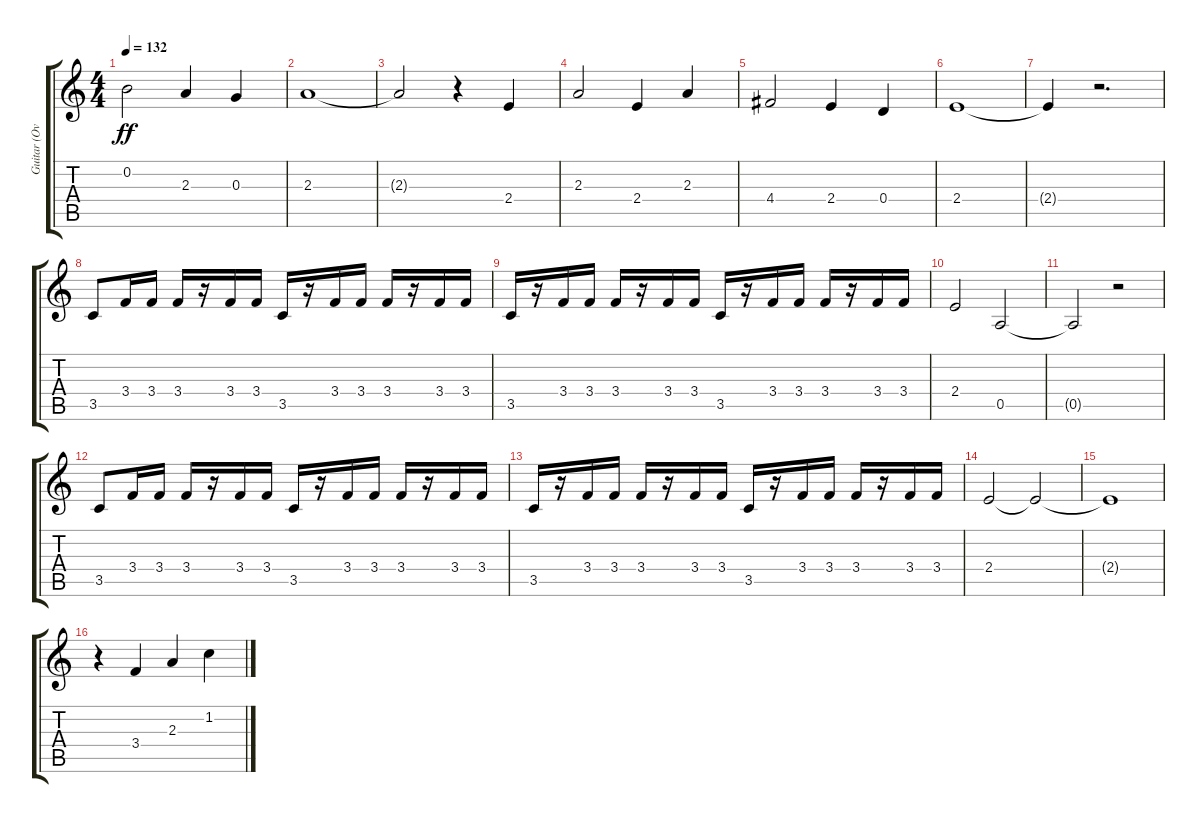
\track ("Guitar (Over Dub)" "Guitar (Ov") {instrument electricguitarclean}
\staff {score tabs}
\tuning (E4 B3 G3 D3 A2 E2) {hide}
\ts (4 4)
\tempo 132
\clef g2
\ks c
0.2.2{dy ff} 2.3.4 0.3.4 |
2.3.1 |
2.3{t}.2 r.4 2.4.4 |
2.3.2 2.4.4 2.3.4 |
4.4.2 2.4.4 0.4.4 |
2.4.1 |
2.4{t}.4 r.2{d} |
3.5.8 3.4.16 3.4.16 3.4.16 r.16 3.4.16 3.4.16 3.5.16 r.16 3.4.16 3.4.16 3.4.16 r.16 3.4.16 3.4.16 |
3.5.16 r.16 3.4.16 3.4.16 3.4.16 r.16 3.4.16 3.4.16 3.5.16 r.16 3.4.16 3.4.16 3.4.16 r.16 3.4.16 3.4.16 |
2.4.2 0.5.2 |
0.5{t}.2 r.2 |
3.5.8 3.4.16 3.4.16 3.4.16 r.16 3.4.16 3.4.16 3.5.16 r.16 3.4.16 3.4.16 3.4.16 r.16 3.4.16 3.4.16 |
3.5.16 r.16 3.4.16 3.4.16 3.4.16 r.16 3.4.16 3.4.16 3.5.16 r.16 3.4.16 3.4.16 3.4.16 r.16 3.4.16 3.4.16 |
2.4.2 2.4{t}.2 |
2.4{t}.1 |
r.4 3.4.4 2.3.4 1.2.4
